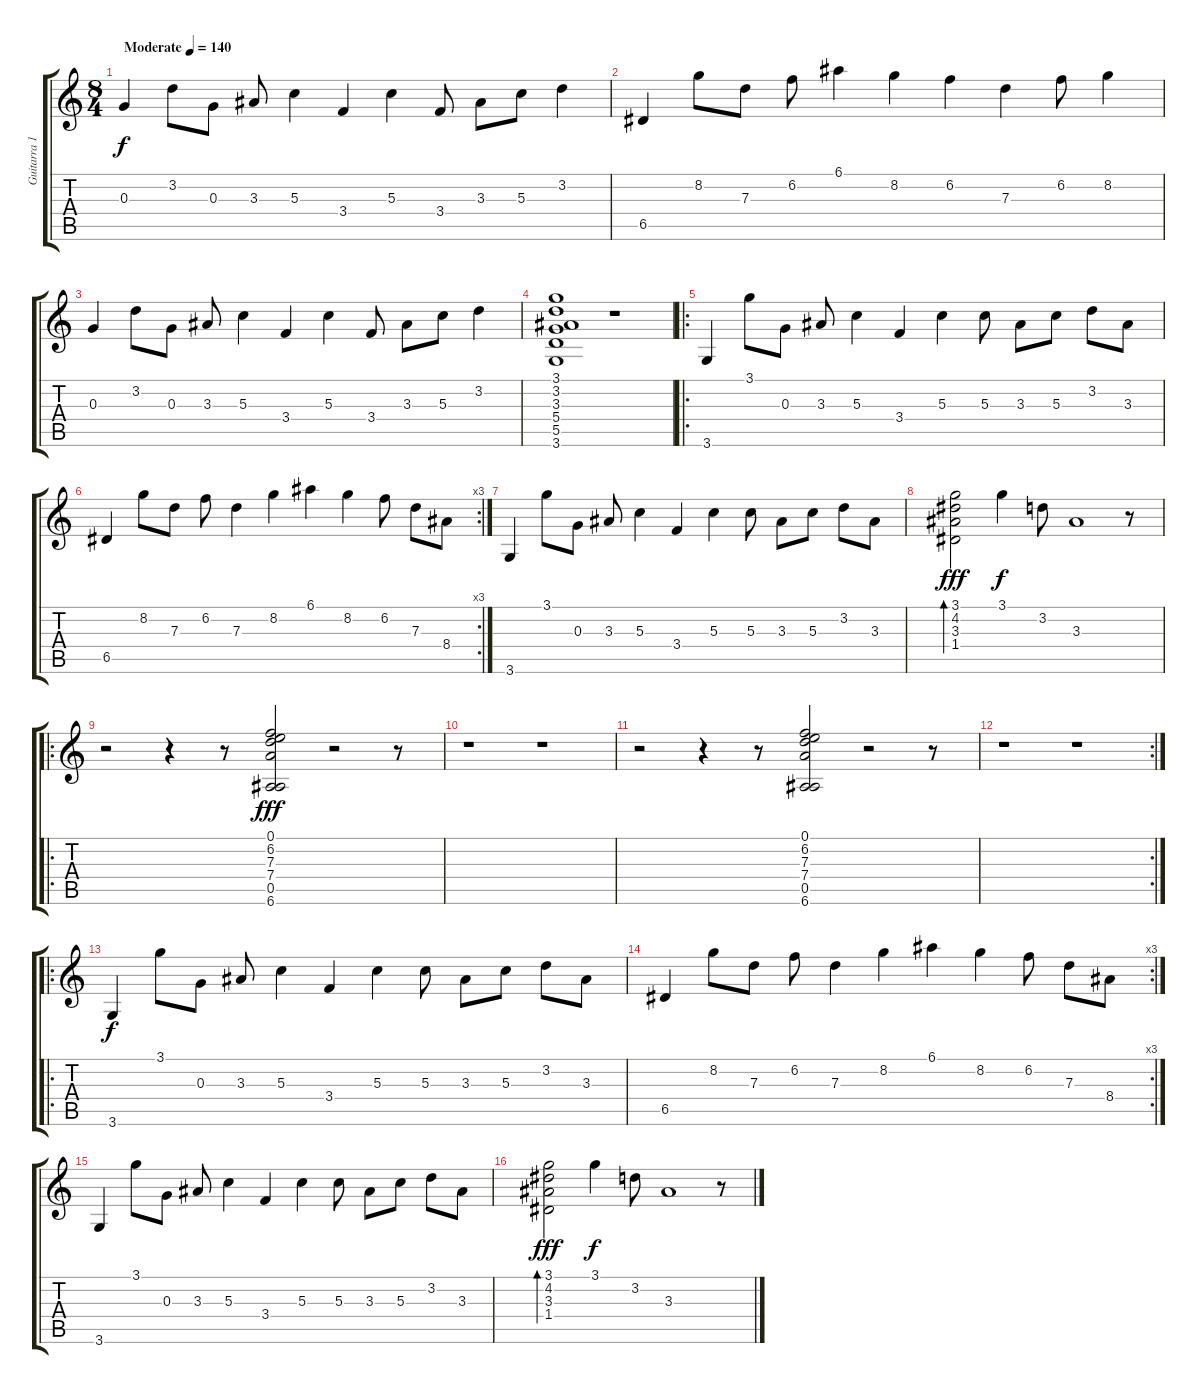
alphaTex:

\track ("Guitarra 1 - Solo (Marcão)" "Guitarra 1") {instrument electricguitarclean}
\staff {score tabs}
\tuning (E4 B3 G3 D3 A2 E2) {hide}
\ts (8 4)
\tempo (140 "Moderate")
\clef g2
\ks c
0.3.4{dy f instrument electricguitarclean} 3.2.8 0.3.8 3.3.8 5.3.4 3.4.4 5.3.4 3.4.8 3.3.8 5.3.8 3.2.4 |
6.5.4 8.2.8 7.3.8 6.2.8 6.1.4 8.2.4 6.2.4 7.3.4 6.2.8 8.2.4 |
0.3.4 3.2.8 0.3.8 3.3.8 5.3.4 3.4.4 5.3.4 3.4.8 3.3.8 5.3.8 3.2.4 |
(3.1 3.2 3.3 5.4 5.5 3.6).1 r.1 |
\ro
3.6.4 3.1.8 0.3.8 3.3.8 5.3.4 3.4.4 5.3.4 5.3.8 3.3.8 5.3.8 3.2.8 3.3.8 |
\rc 3
6.5.4 8.2.8 7.3.8 6.2.8 7.3.4 8.2.4 6.1.4 8.2.4 6.2.8 7.3.8 8.4.8 |
3.6.4 3.1.8 0.3.8 3.3.8 5.3.4 3.4.4 5.3.4 5.3.8 3.3.8 5.3.8 3.2.8 3.3.8 |
(3.1 4.2 3.3 1.4).2{bd 240 dy fff} 3.1.4{dy f} 3.2.8 3.3.1 r.8 |
\ro
r.2 r.4 r.8 (0.1 6.2 7.3 7.4 0.5 6.6).2{dy fff} r.2 r.8 |
r.1 r.1 |
r.2 r.4 r.8 (0.1 6.2 7.3 7.4 0.5 6.6).2 r.2 r.8 |
\rc 2
r.1 r.1 |
\ro
3.6.4{dy f} 3.1.8 0.3.8 3.3.8 5.3.4 3.4.4 5.3.4 5.3.8 3.3.8 5.3.8 3.2.8 3.3.8 |
\rc 3
6.5.4 8.2.8 7.3.8 6.2.8 7.3.4 8.2.4 6.1.4 8.2.4 6.2.8 7.3.8 8.4.8 |
3.6.4 3.1.8 0.3.8 3.3.8 5.3.4 3.4.4 5.3.4 5.3.8 3.3.8 5.3.8 3.2.8 3.3.8 |
(3.1 4.2 3.3 1.4).2{bd 120 dy fff} 3.1.4{dy f} 3.2.8 3.3.1 r.8
